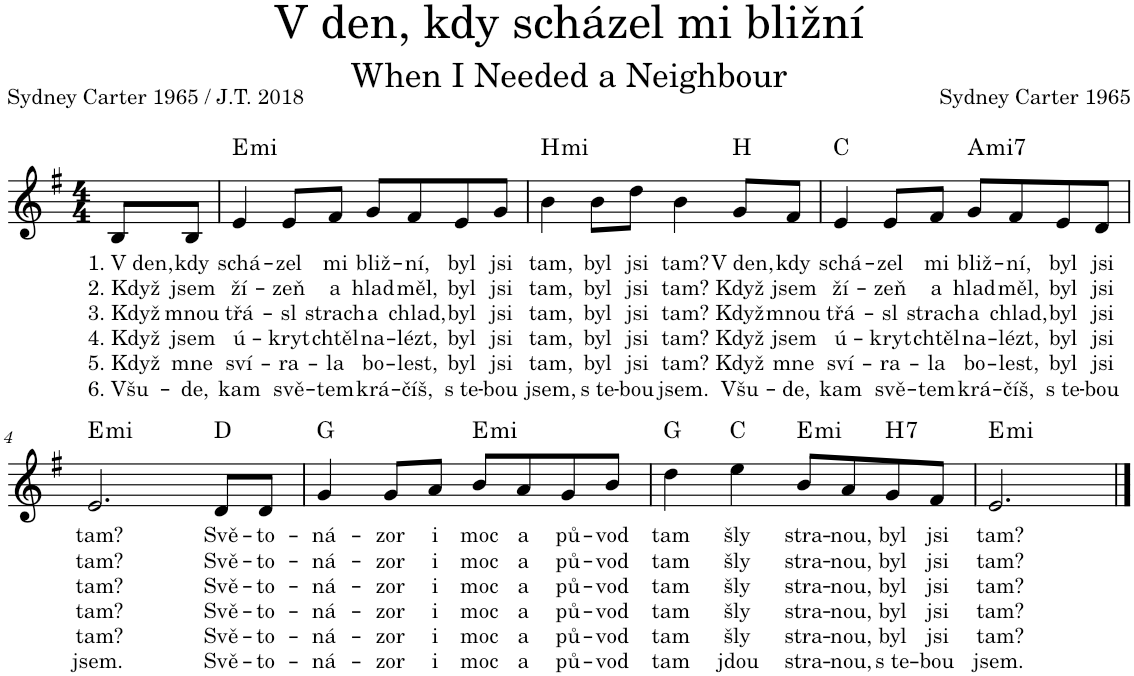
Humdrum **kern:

**kern	**text	**text	**text	**text	**text	**text	**harte
*part1	*part1	*part1	*part1	*part1	*part1	*part1	*part1
*staff1	*staff1	*staff1	*staff1	*staff1	*staff1	*staff1	*
*I"Hlas	*	*	*	*	*	*	*
*I'Hl.	*	*	*	*	*	*	*
*clefG2	*	*	*	*	*	*	*
*k[f#]	*	*	*	*	*	*	*
*M4/4	*	*	*	*	*	*	*
=	=	=	=	=	=	=	=
!	!LO:LY:b	!LO:LY:b	!LO:LY:b	!LO:LY:b	!LO:LY:b	!LO:LY:b	!
8B/L	1. V den,	2. Když	3. Když	4. Když	5. Když	6. Všu-	.
!	!LO:LY:b	!LO:LY:b	!LO:LY:b	!LO:LY:b	!LO:LY:b	!LO:LY:b	!
8B/J	kdy	jsem	mnou	jsem	mne	-de,	.
=1	=1	=1	=1	=1	=1	=1	=1
!	!LO:LY:b	!LO:LY:b	!LO:LY:b	!LO:LY:b	!LO:LY:b	!LO:LY:b	!LO:H:kt=mi
4e/	schá-	ží-	třá-	ú-	sví-	kam	E:min
!	!LO:LY:b	!LO:LY:b	!LO:LY:b	!LO:LY:b	!LO:LY:b	!LO:LY:b	!
8e/L	-zel	-zeň	-sl	-kryt	-ra-	svě-	.
!	!LO:LY:b	!LO:LY:b	!LO:LY:b	!LO:LY:b	!LO:LY:b	!LO:LY:b	!
8f#/J	mi	a	strach	chtěl	-la	-tem	.
!	!LO:LY:b	!LO:LY:b	!LO:LY:b	!LO:LY:b	!LO:LY:b	!LO:LY:b	!
8g/L	bliž-	hlad	a	na-	bo-	krá-	.
!	!LO:LY:b	!LO:LY:b	!LO:LY:b	!LO:LY:b	!LO:LY:b	!LO:LY:b	!
8f#/	-ní,	měl,	chlad,	-lézt,	-lest,	-číš,	.
!	!LO:LY:b	!LO:LY:b	!LO:LY:b	!LO:LY:b	!LO:LY:b	!LO:LY:b	!
8e/	byl	byl	byl	byl	byl	s te-	.
!	!LO:LY:b	!LO:LY:b	!LO:LY:b	!LO:LY:b	!LO:LY:b	!LO:LY:b	!
8g/J	jsi	jsi	jsi	jsi	jsi	-bou	.
=2	=2	=2	=2	=2	=2	=2	=2
!	!LO:LY:b	!LO:LY:b	!LO:LY:b	!LO:LY:b	!LO:LY:b	!LO:LY:b	!LO:H:kt=mi
4b\	tam,	tam,	tam,	tam,	tam,	jsem,	B:min
!	!LO:LY:b	!LO:LY:b	!LO:LY:b	!LO:LY:b	!LO:LY:b	!LO:LY:b	!
8b\L	byl	byl	byl	byl	byl	s te-	.
!	!LO:LY:b	!LO:LY:b	!LO:LY:b	!LO:LY:b	!LO:LY:b	!LO:LY:b	!
8dd\J	jsi	jsi	jsi	jsi	jsi	-bou	.
!	!LO:LY:b	!LO:LY:b	!LO:LY:b	!LO:LY:b	!LO:LY:b	!LO:LY:b	!
4b\	tam?	tam?	tam?	tam?	tam?	jsem.	.
!	!LO:LY:b	!LO:LY:b	!LO:LY:b	!LO:LY:b	!LO:LY:b	!LO:LY:b	!
8g/L	V den,	Když	Když	Když	Když	Všu-	B:maj
!	!LO:LY:b	!LO:LY:b	!LO:LY:b	!LO:LY:b	!LO:LY:b	!LO:LY:b	!
8f#/J	kdy	jsem	mnou	jsem	mne	-de,	.
=3	=3	=3	=3	=3	=3	=3	=3
!	!LO:LY:b	!LO:LY:b	!LO:LY:b	!LO:LY:b	!LO:LY:b	!LO:LY:b	!
4e/	schá-	ží-	třá-	ú-	sví-	kam	C:maj
!	!LO:LY:b	!LO:LY:b	!LO:LY:b	!LO:LY:b	!LO:LY:b	!LO:LY:b	!
8e/L	-zel	-zeň	-sl	-kryt	-ra-	svě-	.
!	!LO:LY:b	!LO:LY:b	!LO:LY:b	!LO:LY:b	!LO:LY:b	!LO:LY:b	!
8f#/J	mi	a	strach	chtěl	-la	-tem	.
!	!LO:LY:b	!LO:LY:b	!LO:LY:b	!LO:LY:b	!LO:LY:b	!LO:LY:b	!LO:H:kt=mi7
8g/L	bliž-	hlad	a	na-	bo-	krá-	A:min7
!	!LO:LY:b	!LO:LY:b	!LO:LY:b	!LO:LY:b	!LO:LY:b	!LO:LY:b	!
8f#/	-ní,	měl,	chlad,	-lézt,	-lest,	-číš,	.
!	!LO:LY:b	!LO:LY:b	!LO:LY:b	!LO:LY:b	!LO:LY:b	!LO:LY:b	!
8e/	byl	byl	byl	byl	byl	s te-	.
!	!LO:LY:b	!LO:LY:b	!LO:LY:b	!LO:LY:b	!LO:LY:b	!LO:LY:b	!
8d/J	jsi	jsi	jsi	jsi	jsi	-bou	.
!!LO:LB:g=z
=4	=4	=4	=4	=4	=4	=4	=4
!	!LO:LY:b	!LO:LY:b	!LO:LY:b	!LO:LY:b	!LO:LY:b	!LO:LY:b	!LO:H:kt=mi
2.e/	tam?	tam?	tam?	tam?	tam?	jsem.	E:min
!	!LO:LY:b	!LO:LY:b	!LO:LY:b	!LO:LY:b	!LO:LY:b	!LO:LY:b	!
8d/L	Svě-	Svě-	Svě-	Svě-	Svě-	Svě-	D:maj
!	!LO:LY:b	!LO:LY:b	!LO:LY:b	!LO:LY:b	!LO:LY:b	!LO:LY:b	!
8d/J	-to-	-to-	-to-	-to-	-to-	-to-	.
=5	=5	=5	=5	=5	=5	=5	=5
!	!LO:LY:b	!LO:LY:b	!LO:LY:b	!LO:LY:b	!LO:LY:b	!LO:LY:b	!
4g/	-ná-	-ná-	-ná-	-ná-	-ná-	-ná-	G:maj
!	!LO:LY:b	!LO:LY:b	!LO:LY:b	!LO:LY:b	!LO:LY:b	!LO:LY:b	!
8g/L	-zor	-zor	-zor	-zor	-zor	-zor	.
!	!LO:LY:b	!LO:LY:b	!LO:LY:b	!LO:LY:b	!LO:LY:b	!LO:LY:b	!
8a/J	i	i	i	i	i	i	.
!	!LO:LY:b	!LO:LY:b	!LO:LY:b	!LO:LY:b	!LO:LY:b	!LO:LY:b	!LO:H:kt=mi
8b/L	moc	moc	moc	moc	moc	moc	E:min
!	!LO:LY:b	!LO:LY:b	!LO:LY:b	!LO:LY:b	!LO:LY:b	!LO:LY:b	!
8a/	a	a	a	a	a	a	.
!	!LO:LY:b	!LO:LY:b	!LO:LY:b	!LO:LY:b	!LO:LY:b	!LO:LY:b	!
8g/	pů-	pů-	pů-	pů-	pů-	pů-	.
!	!LO:LY:b	!LO:LY:b	!LO:LY:b	!LO:LY:b	!LO:LY:b	!LO:LY:b	!
8b/J	-vod	-vod	-vod	-vod	-vod	-vod	.
=6	=6	=6	=6	=6	=6	=6	=6
!	!LO:LY:b	!LO:LY:b	!LO:LY:b	!LO:LY:b	!LO:LY:b	!LO:LY:b	!
4dd\	tam	tam	tam	tam	tam	tam	G:maj
!	!LO:LY:b	!LO:LY:b	!LO:LY:b	!LO:LY:b	!LO:LY:b	!LO:LY:b	!
4ee\	šly	šly	šly	šly	šly	jdou	C:maj
!	!LO:LY:b	!LO:LY:b	!LO:LY:b	!LO:LY:b	!LO:LY:b	!LO:LY:b	!LO:H:kt=mi
8b/L	stra-	stra-	stra-	stra-	stra-	stra-	E:min
!	!LO:LY:b	!LO:LY:b	!LO:LY:b	!LO:LY:b	!LO:LY:b	!LO:LY:b	!
8a/	-nou,	-nou,	-nou,	-nou,	-nou,	-nou,	.
!	!LO:LY:b	!LO:LY:b	!LO:LY:b	!LO:LY:b	!LO:LY:b	!LO:LY:b	!LO:H:kt=7
8g/	byl	byl	byl	byl	byl	s te-	B:7
!	!LO:LY:b	!LO:LY:b	!LO:LY:b	!LO:LY:b	!LO:LY:b	!LO:LY:b	!
8f#/J	jsi	jsi	jsi	jsi	jsi	-bou	.
=7	=7	=7	=7	=7	=7	=7	=7
!	!LO:LY:b	!LO:LY:b	!LO:LY:b	!LO:LY:b	!LO:LY:b	!LO:LY:b	!LO:H:kt=mi
2.e/	tam?	tam?	tam?	tam?	tam?	jsem.	E:min
==	==	==	==	==	==	==	==
*-	*-	*-	*-	*-	*-	*-	*-
